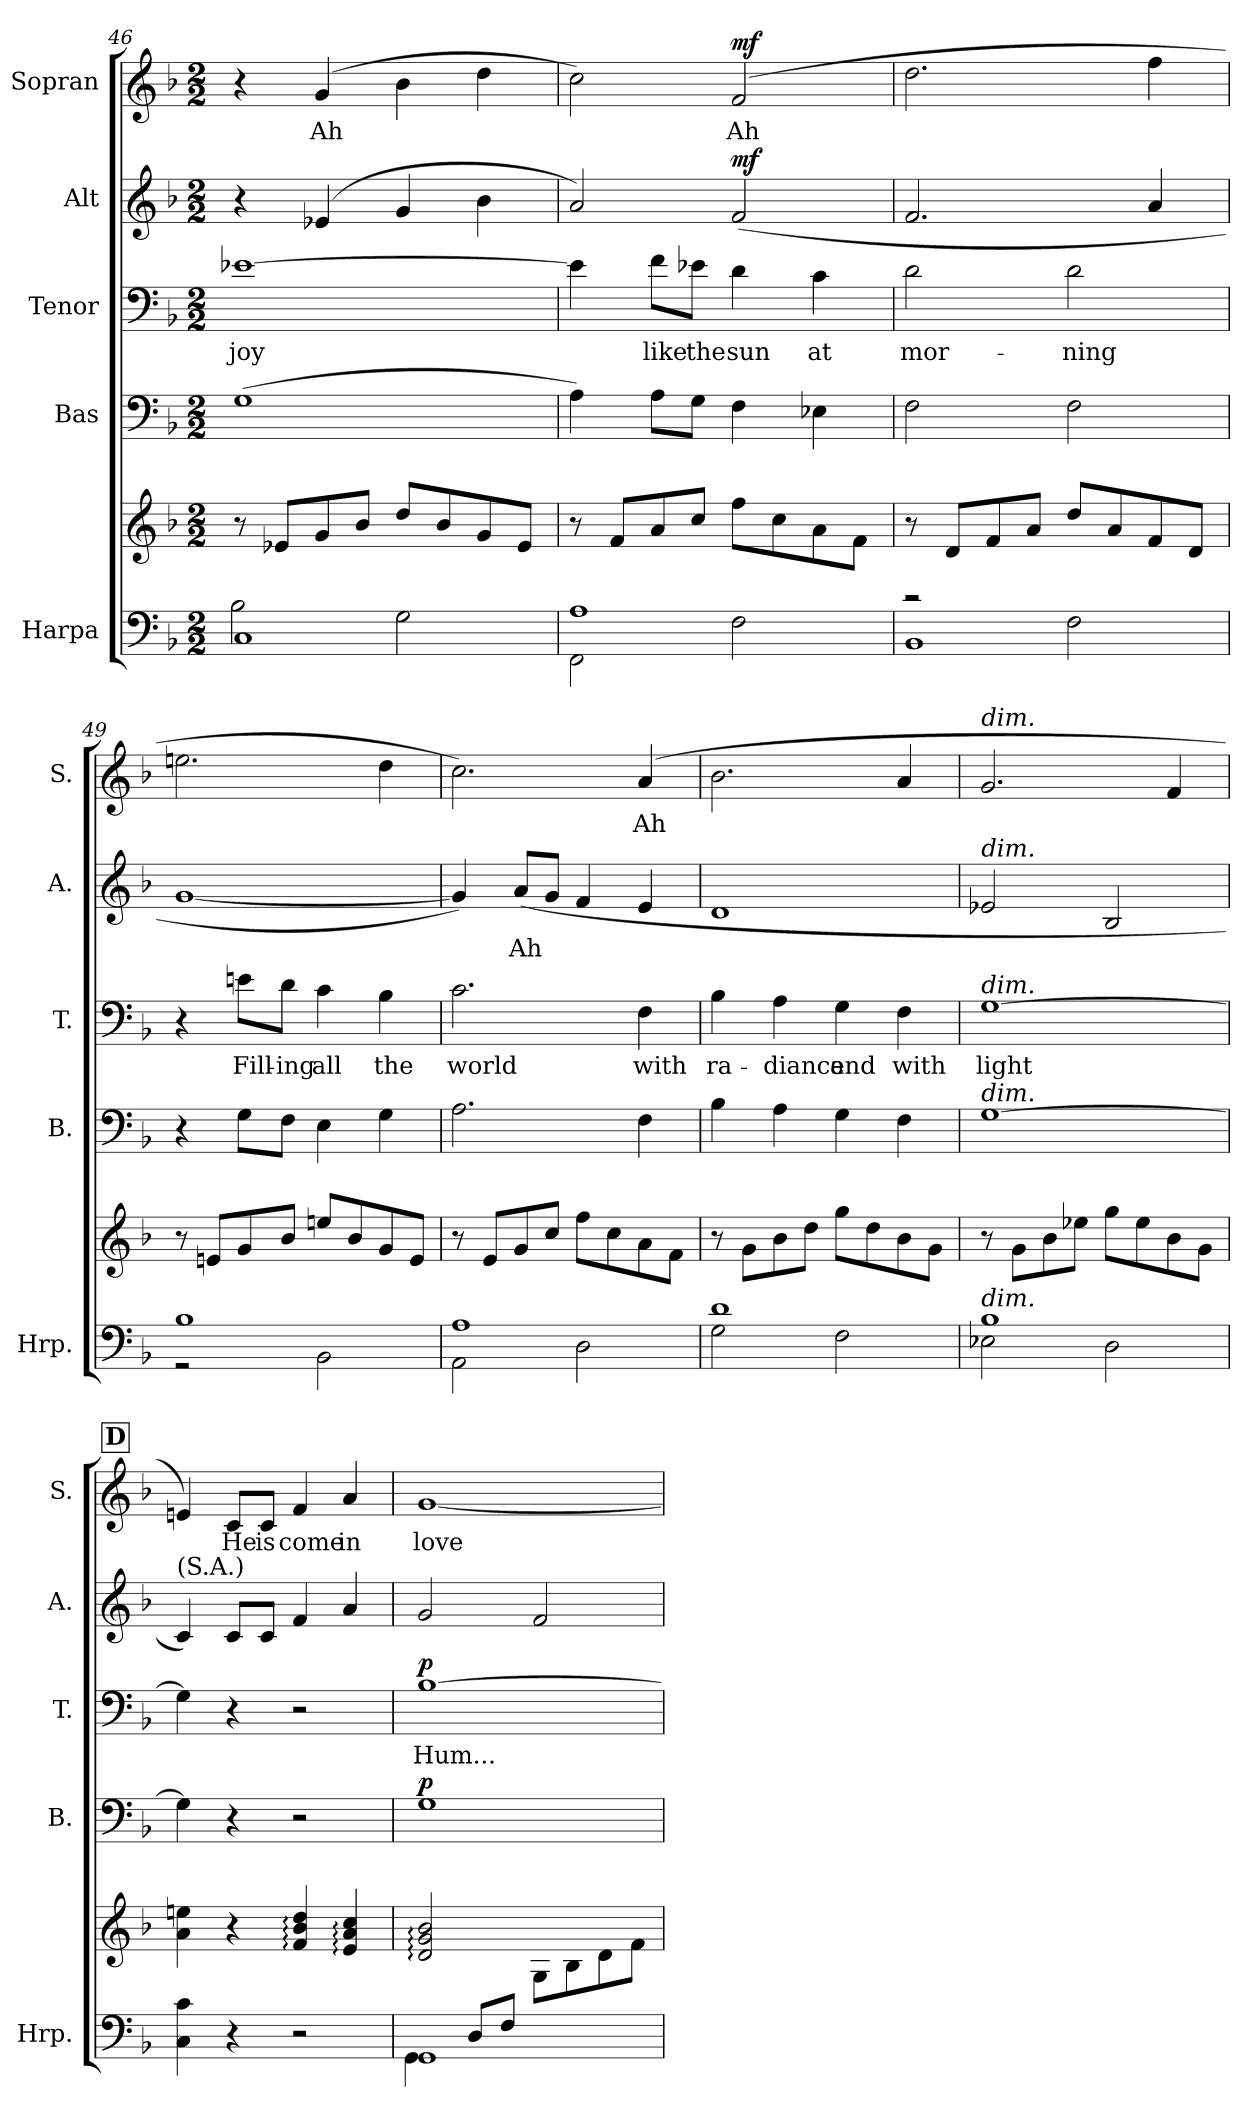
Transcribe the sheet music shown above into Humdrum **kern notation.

**kern	**kern	**dynam	**kern	**dynam	**kern	**text	**dynam	**kern	**text	**dynam	**kern	**text	**dynam
*part5	*part5	*part5	*part4	*part4	*part3	*part3	*part3	*part2	*part2	*part2	*part1	*part1	*part1
*staff6	*staff5	*staff5/6	*staff4	*staff4	*staff3	*staff3	*staff3	*staff2	*staff2	*staff2	*staff1	*staff1	*staff1
*I"Harpa	*	*	*I"Bas	*	*I"Tenor	*	*	*I"Alt	*	*	*I"Sopran	*	*
*I'Hrp.	*	*	*I'B.	*	*I'T.	*	*	*I'A.	*	*	*I'S.	*	*
*clefF4	*clefG2	*	*clefF4	*	*clefF4	*	*	*clefG2	*	*	*clefG2	*	*
*k[b-]	*k[b-]	*	*k[b-]	*	*k[b-]	*	*	*k[b-]	*	*	*k[b-]	*	*
*M2/2	*M2/2	*	*M2/2	*	*M2/2	*	*	*M2/2	*	*	*M2/2	*	*
=46	=46	=46	=46	=46	=46	=46	=46	=46	=46	=46	=46	=46	=46
*^	*	*	*	*	*	*	*	*	*	*	*	*	*
!	!	!	!LO:DY:a=2	!	!LO:DY:a	!	!LO:LY:b	!LO:DY:a	!	!	!	!	!	!
1C	2B-\	8r	other-dynamics	(1G	other-dynamics	[1e-X	joy	other-dynamics	4r	.	.	4r	.	.
.	.	8e-X/L	.	.	.	.	.	.	.	.	.	.	.	.
!	!	!	!	!	!	!	!	!	!	!	!LO:DY:a	!	!LO:LY:b	!LO:DY:a
.	.	8g/	.	.	.	.	.	.	(4e-X/	.	other-dynamics	(4g/	Ah	other-dynamics
.	.	8b-/J	.	.	.	.	.	.	.	.	.	.	.	.
.	2G\	8dd/L	.	.	.	.	.	.	4g/	.	.	4b-\	.	.
.	.	8b-/	.	.	.	.	.	.	.	.	.	.	.	.
.	.	8g/	.	.	.	.	.	.	4b-\	.	.	4dd\	.	.
.	.	8e-/J	.	.	.	.	.	.	.	.	.	.	.	.
!!LO:PB:g=z
=47	=47	=47	=47	=47	=47	=47	=47	=47	=47	=47	=47	=47	=47	=47
1A	2FF\	8r	.	4A\)	.	4e-\]	.	.	2a/)	.	.	2cc\)	.	.
.	.	8f/L	.	.	.	.	.	.	.	.	.	.	.	.
!	!	!	!	!	!	!	!LO:LY:b	!	!	!	!	!	!	!
.	.	8a/	.	8A\L	.	8f\L	like	.	.	.	.	.	.	.
!	!	!	!	!	!	!	!LO:LY:b	!	!	!	!	!	!	!
.	.	8cc/J	.	8G\J	.	8e-X\J	the	.	.	.	.	.	.	.
!	!	!	!	!	!	!	!LO:LY:b	!	!	!	!LO:DY:a	!	!LO:LY:b	!LO:DY:a
.	2F\	8ff\L	.	4F\	.	4d\	sun	.	(2f/	.	mf	(2f/	Ah	mf
.	.	8cc\	.	.	.	.	.	.	.	.	.	.	.	.
!	!	!	!	!	!	!	!LO:LY:b	!	!	!	!	!	!	!
.	.	8a\	.	4E-X\	.	4c\	at	.	.	.	.	.	.	.
.	.	8f\J	.	.	.	.	.	.	.	.	.	.	.	.
=48	=48	=48	=48	=48	=48	=48	=48	=48	=48	=48	=48	=48	=48	=48
!	!	!	!	!	!	!	!LO:LY:b	!	!	!	!	!	!	!
1BB-	2rc	8r	.	2F\	.	2d\	mor-	.	2.f/	.	.	2.dd\	.	.
.	.	8d/L	.	.	.	.	.	.	.	.	.	.	.	.
.	.	8f/	.	.	.	.	.	.	.	.	.	.	.	.
.	.	8a/J	.	.	.	.	.	.	.	.	.	.	.	.
!	!	!	!	!	!	!	!LO:LY:b	!	!	!	!	!	!	!
.	2F\	8dd/L	.	2F\	.	2d\	-ning	.	.	.	.	.	.	.
.	.	8a/	.	.	.	.	.	.	.	.	.	.	.	.
.	.	8f/	.	.	.	.	.	.	4a/	.	.	4ff\	.	.
.	.	8d/J	.	.	.	.	.	.	.	.	.	.	.	.
=49	=49	=49	=49	=49	=49	=49	=49	=49	=49	=49	=49	=49	=49	=49
1B-	2r	8r	.	4r	.	4r	.	.	[1g	.	.	2.eeni\	.	.
.	.	8eni/L	.	.	.	.	.	.	.	.	.	.	.	.
!	!	!	!	!	!	!	!LO:LY:b	!	!	!	!	!	!	!
.	.	8g/	.	8G\L	.	8eni\L	Fill-	.	.	.	.	.	.	.
!	!	!	!	!	!	!	!LO:LY:b	!	!	!	!	!	!	!
.	.	8b-/J	.	8F\J	.	8d\J	-ing	.	.	.	.	.	.	.
!	!	!	!	!	!	!	!LO:LY:b	!	!	!	!	!	!	!
.	2BB-\	8eeni/L	.	4E\	.	4c\	all	.	.	.	.	.	.	.
.	.	8b-/	.	.	.	.	.	.	.	.	.	.	.	.
!	!	!	!	!	!	!	!LO:LY:b	!	!	!	!	!	!	!
.	.	8g/	.	4G\	.	4B-\	the	.	.	.	.	4dd\	.	.
.	.	8e/J	.	.	.	.	.	.	.	.	.	.	.	.
=50	=50	=50	=50	=50	=50	=50	=50	=50	=50	=50	=50	=50	=50	=50
!	!	!	!	!	!	!	!LO:LY:b	!	!	!	!	!	!	!
1A	2AA\	8r	.	2.A\	.	2.c\	world	.	4g/])	.	.	2.cc\)	.	.
.	.	8e/L	.	.	.	.	.	.	.	.	.	.	.	.
!	!	!	!	!	!	!	!	!	!	!LO:LY:b	!	!	!	!
.	.	8g/	.	.	.	.	.	.	(8a/L	Ah	.	.	.	.
.	.	8cc/J	.	.	.	.	.	.	8g/J	.	.	.	.	.
.	2D\	8ff\L	.	.	.	.	.	.	4f/	.	.	.	.	.
.	.	8cc\	.	.	.	.	.	.	.	.	.	.	.	.
!	!	!	!	!	!	!	!LO:LY:b	!	!	!	!	!	!LO:LY:b	!
.	.	8a\	.	4F\	.	4F\	with	.	4e/	.	.	(4a/	Ah	.
.	.	8f\J	.	.	.	.	.	.	.	.	.	.	.	.
!!LO:LB:g=z
=51	=51	=51	=51	=51	=51	=51	=51	=51	=51	=51	=51	=51	=51	=51
!	!	!	!	!	!	!	!LO:LY:b	!	!	!	!	!	!	!
1d	2G\	8r	.	4B-\	.	4B-\	ra-	.	1d	.	.	2.b-\	.	.
.	.	8g\L	.	.	.	.	.	.	.	.	.	.	.	.
!	!	!	!	!	!	!	!LO:LY:b	!	!	!	!	!	!	!
.	.	8b-\	.	4A\	.	4A\	-diance	.	.	.	.	.	.	.
.	.	8dd\J	.	.	.	.	.	.	.	.	.	.	.	.
!	!	!	!	!	!	!	!LO:LY:b	!	!	!	!	!	!	!
.	2F\	8gg\L	.	4G\	.	4G\	and	.	.	.	.	.	.	.
.	.	8dd\	.	.	.	.	.	.	.	.	.	.	.	.
!	!	!	!	!	!	!	!LO:LY:b	!	!	!	!	!	!	!
.	.	8b-\	.	4F\	.	4F\	with	.	.	.	.	4a/	.	.
.	.	8g\J	.	.	.	.	.	.	.	.	.	.	.	.
=52	=52	=52	=52	=52	=52	=52	=52	=52	=52	=52	=52	=52	=52	=52
!	!	!	!	!	!	!	!	!	!	!	!	!LO:TX:a:i:t=dim.	!	!
!	!	!	!	!	!	!	!	!	!LO:TX:a:i:t=dim.	!	!	!	!	!
!	!	!	!	!	!	!LO:TX:a:i:t=dim.	!	!	!	!	!	!	!	!
!	!	!	!	!LO:TX:a:i:t=dim.	!	!	!	!	!	!	!	!	!	!
!LO:TX:a:i:t=dim.	!	!	!	!	!	!	!	!	!	!	!	!	!	!
!	!	!	!	!	!	!	!LO:LY:b	!	!	!	!	!	!	!
1B-	2E-X\	8r	.	[1G	.	[1G	light	.	2e-X/	.	.	2.g/	.	.
.	.	8g\L	.	.	.	.	.	.	.	.	.	.	.	.
.	.	8b-\	.	.	.	.	.	.	.	.	.	.	.	.
.	.	8ee-X\J	.	.	.	.	.	.	.	.	.	.	.	.
.	2D\	8gg\L	.	.	.	.	.	.	2B-/	.	.	.	.	.
.	.	8ee-\	.	.	.	.	.	.	.	.	.	.	.	.
.	.	8b-\	.	.	.	.	.	.	.	.	.	4f/	.	.
.	.	8g\J	.	.	.	.	.	.	.	.	.	.	.	.
*v	*v	*	*	*	*	*	*	*	*	*	*	*	*	*
!!LO:REH:place=s1:a:B:fs=14:t=D
=53	=53	=53	=53	=53	=53	=53	=53	=53	=53	=53	=53	=53	=53
!	!	!	!	!	!	!	!	!LO:TX:a:t=(S.A.)	!	!	!	!	!
4C\ 4c\	4a\ 4een\	.	4G\]	.	4G\]	.	.	4c/)	.	.	4en/)	.	.
!	!	!	!	!	!	!	!	!	!	!LO:DY:a	!	!LO:LY:b	!LO:DY:a
4r	4r	.	4r	.	4r	.	.	8c/L	.	other-dynamics	8c/L	He	other-dynamics
!	!	!	!	!	!	!	!	!	!	!	!	!LO:LY:b	!
.	.	.	.	.	.	.	.	8c/J	.	.	8c/J	is	.
!	!	!LO:DY:b	!	!	!	!	!	!	!	!	!	!LO:LY:b	!
2r	4f/: 4b-/: 4dd/:	other-dynamics	2r	.	2r	.	.	4f/	.	.	4f/	come	.
!	!	!	!	!	!	!	!	!	!	!	!	!LO:LY:b	!
.	4e/: 4a/: 4cc/:	.	.	.	.	.	.	4a/	.	.	4a/	in	.
=54	=54	=54	=54	=54	=54	=54	=54	=54	=54	=54	=54	=54	=54
*^	*	*	*	*	*	*	*	*	*	*	*	*	*
!	!	!	!	!	!LO:DY:a	!	!LO:LY:b	!LO:DY:a	!	!	!	!	!LO:LY:b	!
1GG	4GG\	2d/: 2g/: 2b-/:	.	1G	p	[1B-	Hum...	p	2g/	.	.	[1g	love	.
.	8D/L	.	.	.	.	.	.	.	.	.	.	.	.	.
.	8F/J	.	.	.	.	.	.	.	.	.	.	.	.	.
.	2ryy	8G\L	.	.	.	.	.	.	2f/	.	.	.	.	.
.	.	8B-\	.	.	.	.	.	.	.	.	.	.	.	.
.	.	8d\	.	.	.	.	.	.	.	.	.	.	.	.
.	.	(8f\J	.	.	.	.	.	.	.	.	.	.	.	.
*v	*v	*	*	*	*	*	*	*	*	*	*	*	*	*
=	=	=	=	=	=	=	=	=	=	=	=	=	=
*-	*-	*-	*-	*-	*-	*-	*-	*-	*-	*-	*-	*-	*-
